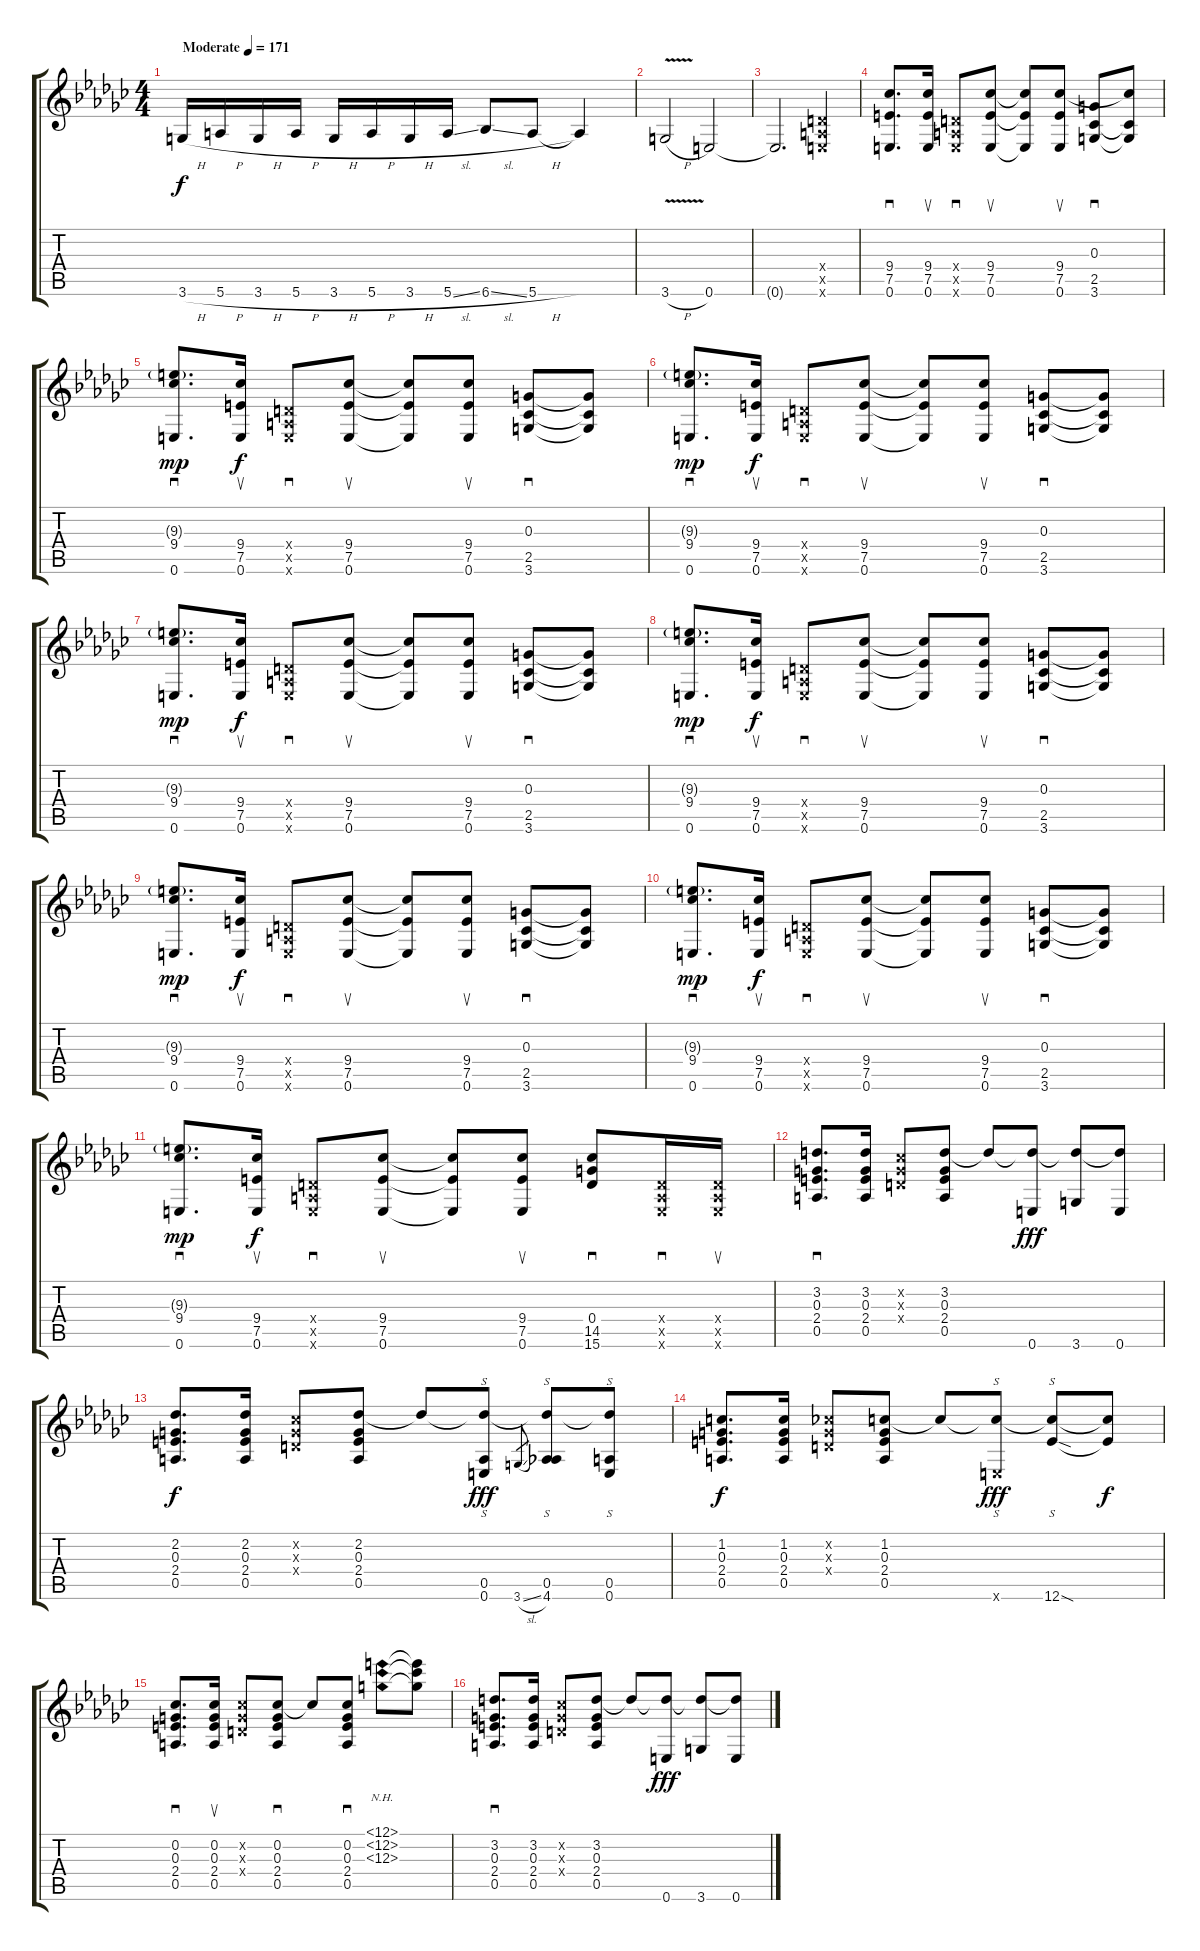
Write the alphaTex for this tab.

\track "" {instrument acousticguitarnylon}
\staff {score tabs}
\tuning (E4 B3 G3 D3 A2 E2) {hide}
\ts (4 4)
\tempo (171 "Moderate")
\clef g2
\ks gb
3.6{h}.16{dy f instrument acousticguitarnylon} 5.6{h}.16 3.6{h}.16 5.6{h}.16 3.6{h}.16 5.6{h}.16 3.6{h}.16 5.6{sl}.16 6.6{sl}.8 5.6{h}.8 5.6{t}.4 |
3.6{v h}.2 0.6.2 |
0.6{t}.2{d} (0.4{x} 0.5{x} 0.6{x}).4 |
(9.4 7.5 0.6).8{d sd} (9.4 7.5 0.6).16{su} (0.4{x} 0.5{x} 0.6{x}).8{sd} (9.4 7.5 0.6).8{su} (9.4{t} 7.5{t} 0.6{t}).8 (9.4 7.5 0.6).8{su} (0.3 2.5 3.6).8{sd} (9.4{t} 2.5{t} 3.6{t}).8 |
(9.3{g} 9.4 0.6).8{d sd dy mp} (9.4 7.5 0.6).16{su dy f} (0.4{x} 0.5{x} 0.6{x}).8{sd} (9.4 7.5 0.6).8{su} (9.4{t} 7.5{t} 0.6{t}).8 (9.4 7.5 0.6).8{su} (0.3 2.5 3.6).8{sd} (0.3{t} 2.5{t} 3.6{t}).8 |
(9.3{g} 9.4 0.6).8{d sd dy mp} (9.4 7.5 0.6).16{su dy f} (0.4{x} 0.5{x} 0.6{x}).8{sd} (9.4 7.5 0.6).8{su} (9.4{t} 7.5{t} 0.6{t}).8 (9.4 7.5 0.6).8{su} (0.3 2.5 3.6).8{sd} (0.3{t} 2.5{t} 3.6{t}).8 |
(9.3{g} 9.4 0.6).8{d sd dy mp} (9.4 7.5 0.6).16{su dy f} (0.4{x} 0.5{x} 0.6{x}).8{sd} (9.4 7.5 0.6).8{su} (9.4{t} 7.5{t} 0.6{t}).8 (9.4 7.5 0.6).8{su} (0.3 2.5 3.6).8{sd} (0.3{t} 2.5{t} 3.6{t}).8 |
(9.3{g} 9.4 0.6).8{d sd dy mp} (9.4 7.5 0.6).16{su dy f} (0.4{x} 0.5{x} 0.6{x}).8{sd} (9.4 7.5 0.6).8{su} (9.4{t} 7.5{t} 0.6{t}).8 (9.4 7.5 0.6).8{su} (0.3 2.5 3.6).8{sd} (0.3{t} 2.5{t} 3.6{t}).8 |
(9.3{g} 9.4 0.6).8{d sd dy mp} (9.4 7.5 0.6).16{su dy f} (0.4{x} 0.5{x} 0.6{x}).8{sd} (9.4 7.5 0.6).8{su} (9.4{t} 7.5{t} 0.6{t}).8 (9.4 7.5 0.6).8{su} (0.3 2.5 3.6).8{sd} (0.3{t} 2.5{t} 3.6{t}).8 |
(9.3{g} 9.4 0.6).8{d sd dy mp} (9.4 7.5 0.6).16{su dy f} (0.4{x} 0.5{x} 0.6{x}).8{sd} (9.4 7.5 0.6).8{su} (9.4{t} 7.5{t} 0.6{t}).8 (9.4 7.5 0.6).8{su} (0.3 2.5 3.6).8{sd} (0.3{t} 2.5{t} 3.6{t}).8 |
(9.3{g} 9.4 0.6).8{d sd dy mp} (9.4 7.5 0.6).16{su dy f} (0.4{x} 0.5{x} 0.6{x}).8{sd} (9.4 7.5 0.6).8{su} (9.4{t} 7.5{t} 0.6{t}).8 (9.4 7.5 0.6).8{su} (0.4 14.5 15.6).8{sd} (0.4{x} 0.5{x} 0.6{x}).16{sd} (0.4{x} 0.5{x} 0.6{x}).16{su} |
(3.2 0.3 2.4 0.5).8{d sd} (3.2 0.3 2.4 0.5).16 (0.2{x} 0.3{x} 0.4{x}).8 (3.2 0.3 2.4 0.5).8 3.2{t}.8 (3.2{t} 0.6).8{dy fff} (3.2{t} 3.6).8 (3.2{t} 0.6).8 |
(2.2 0.3 2.4 0.5).8{d dy f} (2.2 0.3 2.4 0.5).16 (0.2{x} 0.3{x} 0.4{x}).8 (2.2 0.3 2.4 0.5).8 2.2{t}.8 (2.2{t} 0.5 0.6).8{s dy fff} 3.6{sl}.8{gr} (2.2{t} 0.5 4.6).8{s} (2.2{t} 0.5 0.6).8{s} |
(1.2 0.3 2.4 0.5).8{d dy f} (1.2 0.3 2.4 0.5).16 (0.2{x} 0.3{x} 0.4{x}).8 (1.2 0.3 2.4 0.5).8 1.2{t}.8 (1.2{t} 0.6{x}).8{s dy fff} (1.2{t} 12.6{sod}).8{s} (1.2{t} 12.6{t}).8{dy f} |
(0.2 0.3 2.4 0.5).8{d sd} (0.2 0.3 2.4 0.5).16{su} (0.2{x} 0.3{x} 0.4{x}).8 (0.2 0.3 2.4 0.5).8{sd} 0.2{t}.8 (0.2 0.3 2.4 0.5).8{sd} (12.1{nh} 12.2{nh} 12.3{nh}).8 (12.1{t} 12.2{t} 12.3{t}).8 |
(3.2 0.3 2.4 0.5).8{d sd} (3.2 0.3 2.4 0.5).16 (0.2{x} 0.3{x} 0.4{x}).8 (3.2 0.3 2.4 0.5).8 3.2{t}.8 (3.2{t} 0.6).8{dy fff} (3.2{t} 3.6).8 (3.2{t} 0.6).8
